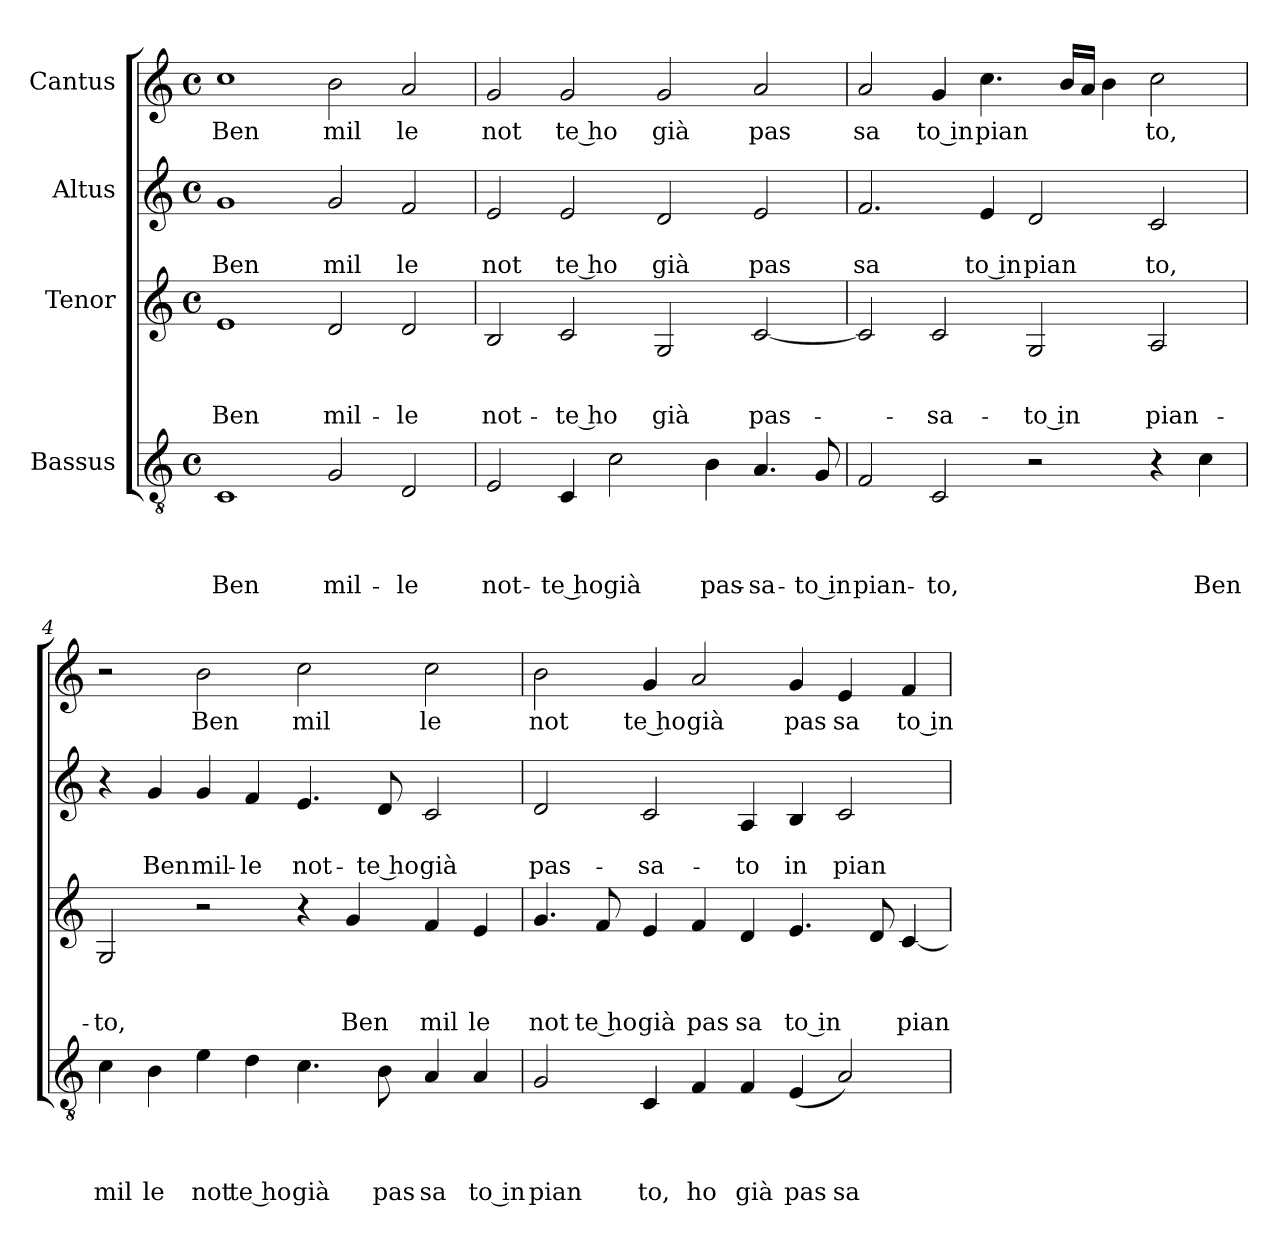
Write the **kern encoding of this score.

**kern	**text	**text	**text	**text	**kern	**text	**text	**text	**kern	**text	**text	**kern	**text
*part4	*part4	*part4	*part4	*part4	*part3	*part3	*part3	*part3	*part2	*part2	*part2	*part1	*part1
*staff4	*staff4	*staff4	*staff4	*staff4	*staff3	*staff3	*staff3	*staff3	*staff2	*staff2	*staff2	*staff1	*staff1
*I"Bassus	*	*	*	*	*I"Tenor	*	*	*	*I"Altus	*	*	*I"Cantus	*
*clefGv2	*	*	*	*	*clefG2	*	*	*	*clefG2	*	*	*clefG2	*
*k[]	*	*	*	*	*k[]	*	*	*	*k[]	*	*	*k[]	*
*C:	*	*	*	*	*C:	*	*	*	*C:	*	*	*C:	*
*M4/4	*	*	*	*	*M4/4	*	*	*	*M4/4	*	*	*M4/4	*
*met(c)	*	*	*	*	*met(c)	*	*	*	*met(c)	*	*	*met(c)	*
=1	=1	=1	=1	=1	=1	=1	=1	=1	=1	=1	=1	=1	=1
!	!	!	!	!LO:LY:b	!	!	!	!LO:LY:b	!	!	!LO:LY:b	!	!LO:LY:b
1C	.	.	.	Ben	1e	.	.	Ben	1g	.	Ben	1cc	Ben
!	!	!	!	!LO:LY:b	!	!	!	!LO:LY:b	!	!	!LO:LY:b	!	!LO:LY:b
2G/	.	.	.	mil-	2d/	.	.	mil-	2g/	.	mil	2b\	mil
!	!	!	!	!LO:LY:b	!	!	!	!LO:LY:b	!	!	!LO:LY:b	!	!LO:LY:b
2D/	.	.	.	-le	2d/	.	.	-le	2f/	.	le	2a/	le
=2	=2	=2	=2	=2	=2	=2	=2	=2	=2	=2	=2	=2	=2
!	!	!	!	!LO:LY:b	!	!	!	!LO:LY:b	!	!	!LO:LY:b	!	!LO:LY:b
2E/	.	.	.	not-	2B/	.	.	not-	2e/	.	not	2g/	not
!	!	!	!	!LO:LY:b:rj	!	!	!	!LO:LY:b:rj	!	!	!LO:LY:b:rj	!	!LO:LY:b:rj
4C/	.	.	.	-te ho	2c/	.	.	-te ho	2e/	.	te ho	2g/	te ho
!	!	!	!	!LO:LY:b	!	!	!	!	!	!	!	!	!
2c\	.	.	.	già	.	.	.	.	.	.	.	.	.
!	!	!	!	!	!	!	!	!LO:LY:b	!	!	!LO:LY:b	!	!LO:LY:b
.	.	.	.	.	2G/	.	.	già	2d/	.	già	2g/	già
!	!	!	!	!LO:LY:b	!	!	!	!	!	!	!	!	!
4B\	.	.	.	pas-	.	.	.	.	.	.	.	.	.
!	!	!	!	!LO:LY:b	!	!	!	!LO:LY:b	!	!	!LO:LY:b	!	!LO:LY:b
4.A/	.	.	.	-sa-	[<2c/	.	.	pas-	2e/	.	pas	2a/	pas
!	!	!	!	!LO:LY:b:rj	!	!	!	!	!	!	!	!	!
8G/	.	.	.	-to in	.	.	.	.	.	.	.	.	.
=3	=3	=3	=3	=3	=3	=3	=3	=3	=3	=3	=3	=3	=3
!	!	!	!	!LO:LY:b	!	!	!	!	!	!	!LO:LY:b	!	!LO:LY:b
2F/	.	.	.	pian-	2c/]	.	.	.	2.f/	.	sa	2a/	sa
!	!	!	!	!LO:LY:b	!	!	!	!LO:LY:b	!	!	!	!	!LO:LY:b:rj
2C/	.	.	.	-to,	2c/	.	.	-sa-	.	.	.	4g/	to in
!	!	!	!	!	!	!	!	!	!	!	!LO:LY:b:rj	!	!LO:LY:b
.	.	.	.	.	.	.	.	.	4e/	.	to in	4.cc\	pian
!	!	!	!	!	!	!	!	!LO:LY:b:rj	!	!	!LO:LY:b	!	!
2r	.	.	.	.	2G/	.	.	-to in	2d/	.	pian	.	.
.	.	.	.	.	.	.	.	.	.	.	.	16b/LL	.
.	.	.	.	.	.	.	.	.	.	.	.	16a/JJ	.
.	.	.	.	.	.	.	.	.	.	.	.	4b\	.
!	!	!	!	!	!	!	!	!LO:LY:b	!	!	!LO:LY:b	!	!LO:LY:b
4r	.	.	.	.	2A/	.	.	pian-	2c/	.	to,	2cc\	to,
!	!	!	!	!LO:LY:b	!	!	!	!	!	!	!	!	!
4c\	.	.	.	Ben	.	.	.	.	.	.	.	.	.
!!LO:LB:g=z
=4	=4	=4	=4	=4	=4	=4	=4	=4	=4	=4	=4	=4	=4
!	!	!	!	!LO:LY:b	!	!	!	!LO:LY:b	!	!	!	!	!
4c\	.	.	.	mil	2G/	.	.	-to,	4r	.	.	2r	.
!	!	!	!	!LO:LY:b	!	!	!	!	!	!	!LO:LY:b	!	!
4B\	.	.	.	le	.	.	.	.	4g/	.	Ben	.	.
!	!	!	!	!LO:LY:b	!	!	!	!	!	!	!LO:LY:b	!	!LO:LY:b
4e\	.	.	.	not	2r	.	.	.	4g/	.	mil-	2b\	Ben
!	!	!	!	!LO:LY:b:rj	!	!	!	!	!	!	!LO:LY:b	!	!
4d\	.	.	.	te ho	.	.	.	.	4f/	.	-le	.	.
!	!	!	!	!LO:LY:b	!	!	!	!	!	!	!LO:LY:b	!	!LO:LY:b
4.c\	.	.	.	già	4r	.	.	.	4.e/	.	not-	2cc\	mil
!	!	!	!	!	!	!	!	!LO:LY:b	!	!	!	!	!
.	.	.	.	.	4g/	.	.	Ben	.	.	.	.	.
!	!	!	!	!LO:LY:b	!	!	!	!	!	!	!LO:LY:b:rj	!	!
8B\	.	.	.	pas	.	.	.	.	8d/	.	-te ho	.	.
!	!	!	!	!LO:LY:b	!	!	!	!LO:LY:b	!	!	!LO:LY:b	!	!LO:LY:b
4A/	.	.	.	sa	4f/	.	.	mil	2c/	.	già	2cc\	le
!	!	!	!	!LO:LY:b:rj	!	!	!	!LO:LY:b	!	!	!	!	!
4A/	.	.	.	to in	4e/	.	.	le	.	.	.	.	.
=5	=5	=5	=5	=5	=5	=5	=5	=5	=5	=5	=5	=5	=5
!	!	!	!	!LO:LY:b	!	!	!	!LO:LY:b	!	!	!LO:LY:b	!	!LO:LY:b
2G/	.	.	.	pian	4.g/	.	.	not	2d/	.	pas-	2b>\	not
!	!	!	!	!	!	!	!	!LO:LY:b:rj	!	!	!	!	!
.	.	.	.	.	8f/	.	.	te ho	.	.	.	.	.
!	!	!	!	!LO:LY:b	!	!	!	!LO:LY:b	!	!	!LO:LY:b	!	!LO:LY:b:rj
4C/	.	.	.	to,	4e/	.	.	già	(2c/	.	-sa-	4g/	te ho
!	!	!	!	!LO:LY:b	!	!	!	!LO:LY:b	!	!	!	!	!LO:LY:b
4F/	.	.	.	ho	4f/	.	.	pas	.	.	.	2a/	già
!	!	!	!	!LO:LY:b	!	!	!	!LO:LY:b	!	!	!LO:LY:b	!	!
4F/	.	.	.	già	4d/	.	.	sa	4A/	.	-to	.	.
!	!	!	!	!LO:LY:b	!	!	!	!LO:LY:b	!	!	!LO:LY:b	!	!LO:LY:b
(4E/	.	.	.	pas	4.e/	.	.	to in	4B/	.	in	4g/	pas
!	!	!	!	!LO:LY:b	!	!	!	!	!	!	!LO:LY:b	!	!LO:LY:b
2A/)	.	.	.	sa	.	.	.	.	2c/	.	pian-	4e/	sa
.	.	.	.	.	8d/	.	.	.	.	.	.	.	.
!	!	!	!	!	!	!	!	!LO:LY:b	!	!	!	!	!LO:LY:b:rj
.	.	.	.	.	[<4c/	.	.	pian	.	.	.	4f/	to in
=	=	=	=	=	=	=	=	=	=	=	=	=	=
*-	*-	*-	*-	*-	*-	*-	*-	*-	*-	*-	*-	*-	*-
